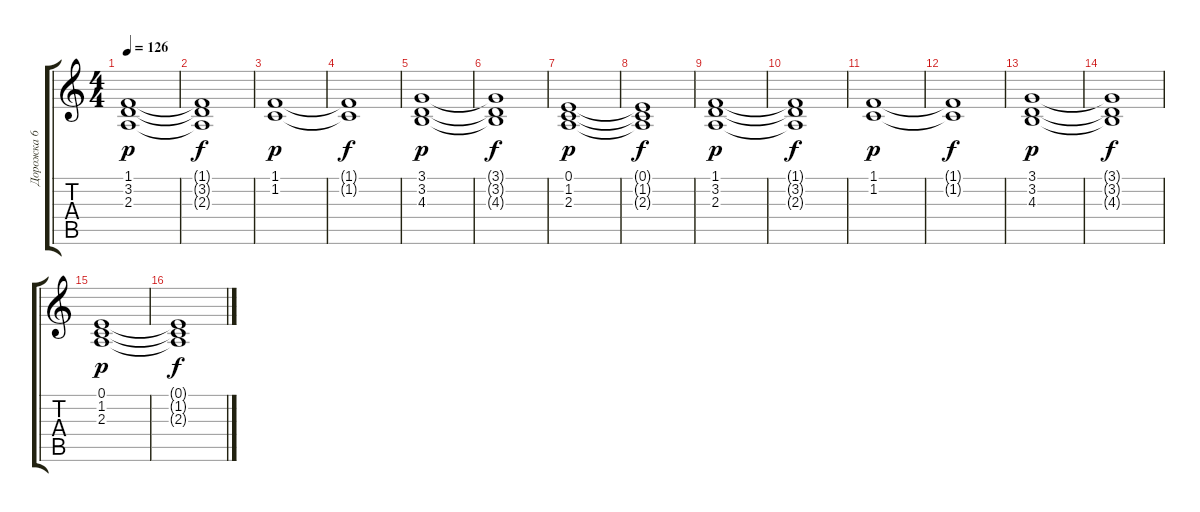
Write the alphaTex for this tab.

\track ("Дорожка 6" "Дорожка 6") {instrument fx6goblins}
\staff {score tabs}
\tuning (E4 B3 G3 D3 A2 E2) {hide}
\ts (4 4)
\tempo 126
\clef g2
\ks c
(1.1 3.2 2.3).1{dy p} |
(1.1{t} 3.2{t} 2.3{t}).1{dy f} |
(1.1 1.2).1{dy p} |
(1.1{t} 1.2{t}).1{dy f} |
(3.1 3.2 4.3).1{dy p} |
(3.1{t} 3.2{t} 4.3{t}).1{dy f} |
(0.1 1.2 2.3).1{dy p} |
(0.1{t} 1.2{t} 2.3{t}).1{dy f} |
(1.1 3.2 2.3).1{dy p} |
(1.1{t} 3.2{t} 2.3{t}).1{dy f} |
(1.1 1.2).1{dy p} |
(1.1{t} 1.2{t}).1{dy f} |
(3.1 3.2 4.3).1{dy p} |
(3.1{t} 3.2{t} 4.3{t}).1{dy f} |
(0.1 1.2 2.3).1{dy p} |
(0.1{t} 1.2{t} 2.3{t}).1{dy f}
